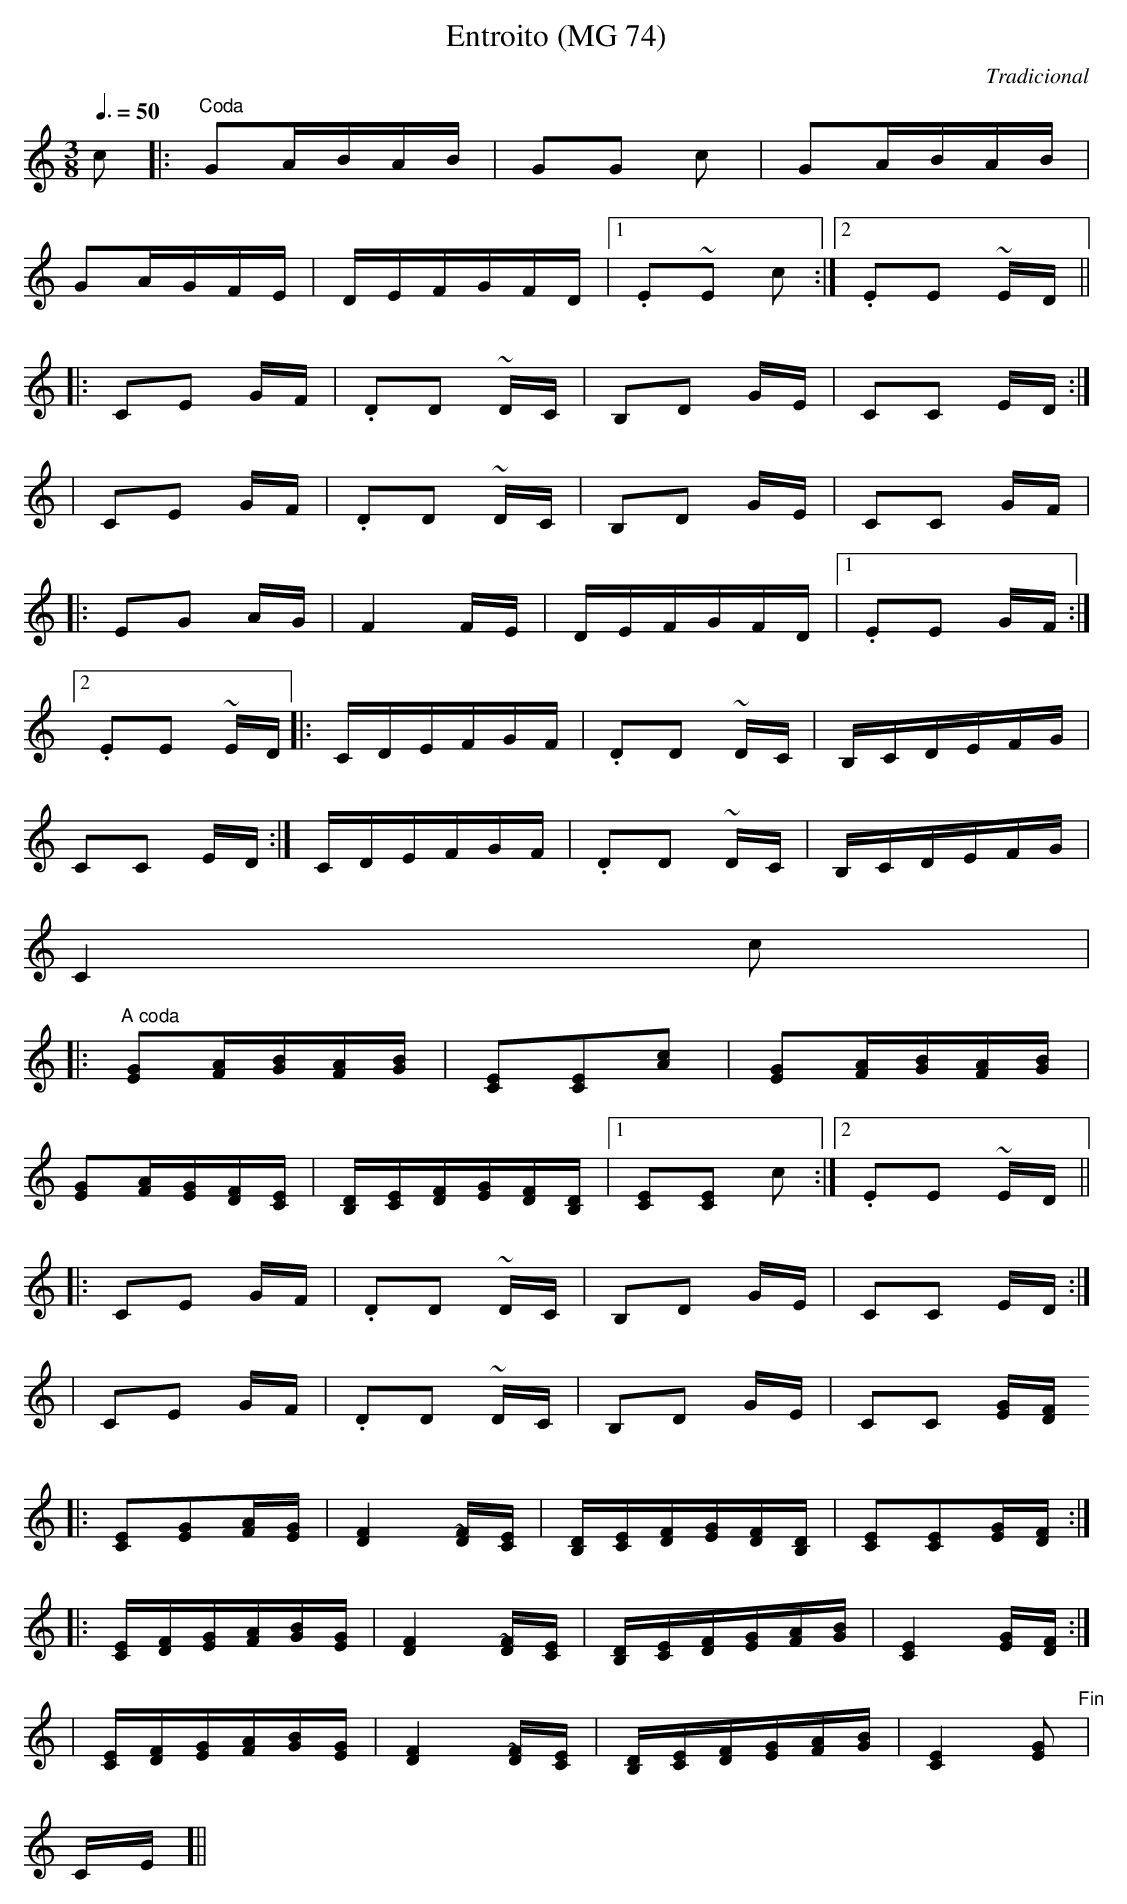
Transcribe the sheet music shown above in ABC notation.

X:1
T:Entroito (MG 74)
C:Tradicional
M:3/8
L:1/8
Q:3/8=50
E:Comp.
K:C
c|:"Coda"GA/B/A/B/|GG c|GA/B/A/B/|
GA/G/F/E/|D/E/F/G/F/D/|[1 .E~E c:|[2 .EE ~E/D/||
|:CE G/F/|.DD ~D/C/|B,D G/E/|CC E/D/:|
|CE G/F/|.DD ~D/C/|B,D G/E/|CC G/F/|
|:EG A/G/|F2 F/E/|D/E/F/G/F/D/|[1 .EE G/F/:|
[2 .EE ~E/D/||:C/D/E/F/G/F/|.DD ~D/C/|B,/C/D/E/F/G/|
CC E/D/:|C/D/E/F/G/F/|.DD ~D/C/|B,/C/D/E/F/G/|
C2 c|
|:"A coda"[EG][F/A/][G/B/][F/A/][G/B/]|[CE][CE][Ac]|[EG][F/A/][G/B/][F/A/][G/B/]|
[EG][F/A/][E/G/][D/F/][C/E/]|[B,/D/][C/E/][D/F/][E/G/][D/F/][B,/D/]|[1 [CE][CE] c:|[2 .EE ~E/D/||
|:CE G/F/|.DD ~D/C/|B,D G/E/|CC E/D/:|
|CE G/F/|.DD ~D/C/|B,D G/E/|CC [E/G/][D/F/]
|:[CE][EG][F/A/][E/G/]|[D2F2] [~D/~F/][C/E/]|[B,/D/][C/E/][D/F/][E/G/][D/F/][B,/D/]|[CE][CE][E/G/][D/F/]:|
|:[C/E/][D/F/][E/G/][F/A/][G/B/][E/G/]|[D2F2][~D/~F/][C/E/]|[B,/D/][C/E/][D/F/][E/G/][F/A/][G/B/]|[C2E2][E/G/][D/F/]:|
|[C/E/][D/F/][E/G/][F/A/][G/B/][E/G/]|[D2F2][~D/~F/][C/E/]|[B,/D/][C/E/][D/F/][E/G/][F/A/][G/B/]|[C2E2][EG]|
"Fin"[ C/E/]||
